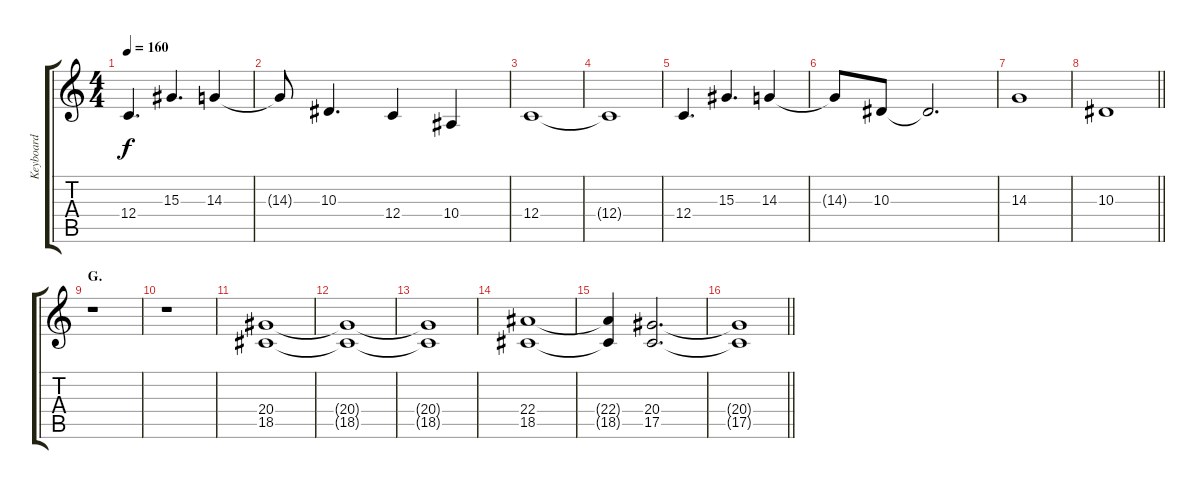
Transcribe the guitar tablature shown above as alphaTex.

\track ("Keyboard" "Keyboard") {instrument electricgrandpiano}
\staff {score tabs}
\tuning (D4 A3 F3 C3 G2 C2) {hide}
\ts (4 4)
\tempo 160
\clef g2
\ks c
12.4.4{d dy f} 15.3.4{d} 14.3.4 |
14.3{t}.8 10.3.4{d} 12.4.4 10.4.4 |
12.4.1 |
12.4{t}.1 |
12.4.4{d} 15.3.4{d} 14.3.4 |
14.3{t}.8 10.3.8 10.3{t}.2{d} |
14.3.1 |
\barLineRight lightlight
10.3.1 |
\section ("" "G.")
r.1 |
r.1 |
(20.4 18.5).1 |
(20.4{t} 18.5{t}).1 |
(20.4{t} 18.5{t}).1 |
(22.4 18.5).1 |
(22.4{t} 18.5{t}).4 (20.4 17.5).2{d} |
\barLineRight lightlight
(20.4{t} 17.5{t}).1
